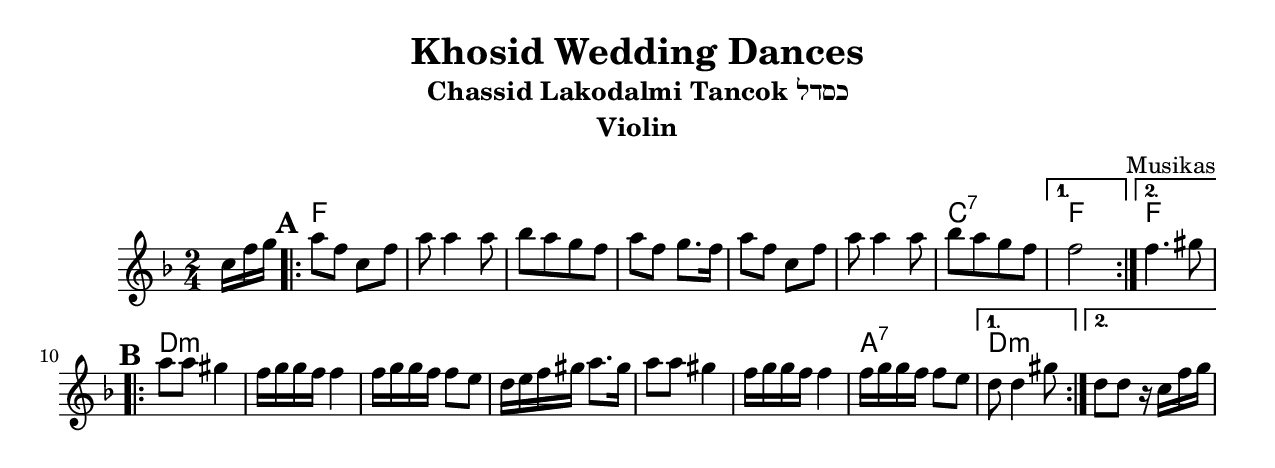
\version "2.18.0"
\include "english.ly"
\paper{
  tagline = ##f
  print-all-headers = ##t
  #(set-paper-size "letter")
}
date = #(strftime "%d-%m-%Y" (localtime (current-time)))

%\markup{ \italic{ " Updated " \date  }  }

%\markup{ Got something to say? }

%#################################### Melody ########################
melody = \relative c'' {
  \clef treble
  \key d \minor
  \time 2/4
  \set Score.markFormatter = #format-mark-box-alphabet

  \partial 16*3 c16 f g   %lead in notes

  \repeat volta 2{
  \mark \default
    a8 f c f
    a8 a4 a8|
    bf8 [a g f]
    a8  f  g8. f16|

    a8 f c f
    a8 a4 a8|
    bf8 [a g f]


  }
  \alternative { { f2 }{ f4. gs8 } }
  \break
  \repeat volta 2{
  \mark \default
    a8 a gs4
    f16 g g f f4
    f16 g g f f8 e
    d16 e f gs a8. gs16|

    a8 a gs4
    f16 g g f f4
    f16 g g f f8 e
  }
  \alternative {
    {d8 d4 gs8 }
    {d8 d r16 c f g}
  }

}
%################################# Lyrics #####################
%\addlyrics{  }
%################################# Chords #######################
harmonies = \chordmode {
  s16*3
  f2*6
  c2:7
  f2
  f2
  %{
  c2*6:7
  a2:7
  f2
  e2:7
  %}

  %b
  d2*6:m
  a2:7
  d2:m
}

\score {
  <<
    \new ChordNames {
      \set chordChanges = ##f
      \harmonies
    }
    \new Staff
    \melody
  >>
  \header{
    title= "Khosid Wedding Dances"
    subtitle="Chassid Lakodalmi Tancok כסדל"
    composer= ""
    instrument = "Violin"
    arranger= "Musikas"
  }
  \midi{\tempo 4 = 120}
  \layout{indent = 1.0\cm}
}
%{
% more verses:
\markup{}
\markup {
  \fill-line {
    \hspace #0.1 % distance from left margin
    \column {
      \line { "1."
        \column {
          ""
        }
      }
      \hspace #0.2 % vertical distance between verses
      \line { "2."
        \column {
         ""
        }
      }
    }
    \hspace #0.1  % horiz. distance between columns
    \column {
      \line { "3."
        \column {
          ""
        }
      }
      \hspace #0.2 % distance between verses
      \line { "4."
        \column {
         ""
        }
      }
    }
    \hspace #0.1 % distance to right margin
  }
}

%}
